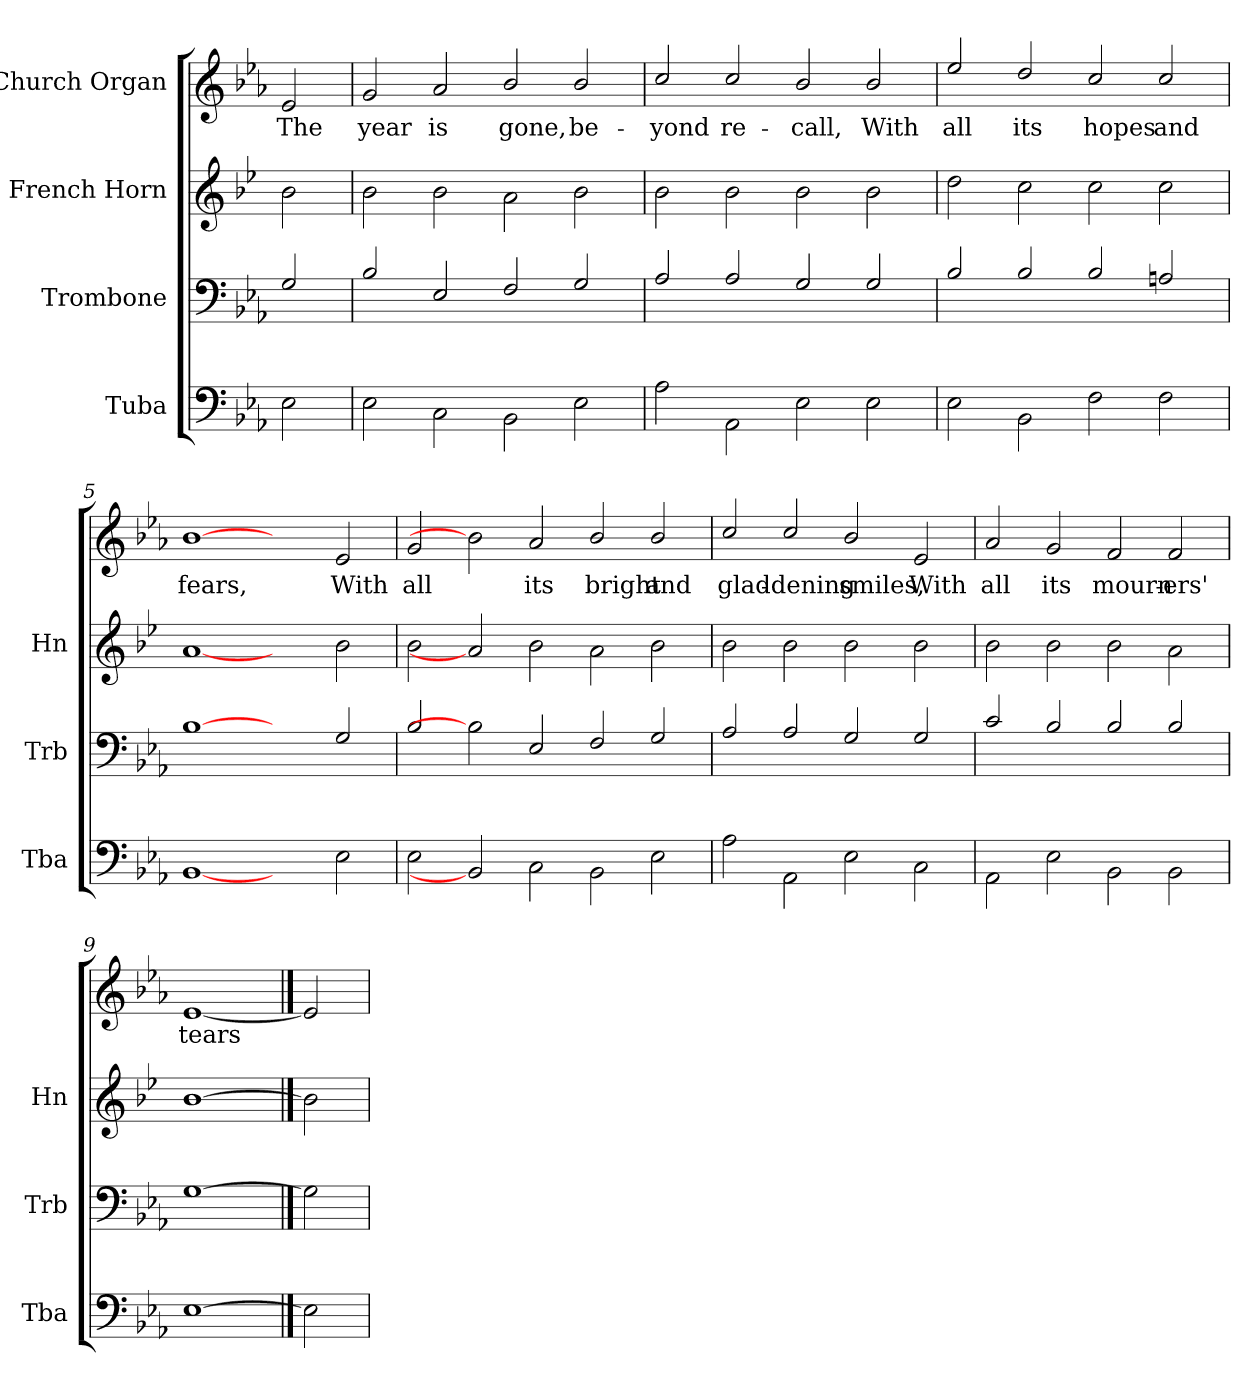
**kern	**kern	**kern	**kern	**text
*part4	*part3	*part2	*part1	*part1
*staff4	*staff3	*staff2	*staff1	*staff1
*I"Tuba	*I"Trombone	*I"French Horn	*I"Church Organ	*
*I'Tba	*I'Trb	*I'Hn	*	*
*clefF4	*clefF4	*clefG2	*clefG2	*
*	*	*ITrd4c7	*	*
*k[b-e-a-]	*k[b-e-a-]	*k[b-e-a-]	*k[b-e-a-]	*
=1	=1	=1	=1	=1
!	!	!	!	!LO:LY:b
2E-\	2G/	2e-\	2e-/	The
=2	=2	=2	=2	=2
!	!	!	!	!LO:LY:b
2E-\	2B-/	2e-\	2g/	year
!	!	!	!	!LO:LY:b
2C\	2E-/	2e-\	2a-/	is
!	!	!	!	!LO:LY:b
2BB-\	2F/	2d\	2b-/	gone,
!	!	!	!	!LO:LY:b
2E-\	2G/	2e-\	2b-/	be-
=3	=3	=3	=3	=3
!	!	!	!	!LO:LY:b
2A-\	2A-/	2e-\	2cc/	-yond
!	!	!	!	!LO:LY:b
2AA-\	2A-/	2e-\	2cc/	re-
!	!	!	!	!LO:LY:b
2E-\	2G/	2e-\	2b-/	-call,
!	!	!	!	!LO:LY:b
2E-\	2G/	2e-\	2b-/	With
=4	=4	=4	=4	=4
!	!	!	!	!LO:LY:b
2E-\	2B-/	2g\	2ee-/	all
!	!	!	!	!LO:LY:b
2BB-\	2B-/	2f\	2dd/	its
!	!	!	!	!LO:LY:b
2F\	2B-/	2f\	2cc/	hopes
!	!	!	!	!LO:LY:b
2F\	2An/	2f\	2cc/	and
=5	=5	=5	=5	=5
!	!	!	!	!LO:LY:b
[1BB-	[1B-	[1d	[1b-	fears,
2ryy	2ryy	2ryy	2ryy	.
!	!	!	!	!LO:LY:b
2E-\	2G/	2e-\	2e-/	With
!!LO:LB:g=z
=6	=6	=6	=6	=6
!	!	!	!	!LO:LY:b
2E-\	2B-/	2e-\	2g/	all
2BB-]	2B-]	2d]	2b-]	.
!	!	!	!	!LO:LY:b
2C\	2E-/	2e-\	2a-/	its
!	!	!	!	!LO:LY:b
2BB-\	2F/	2d\	2b-/	bright
!	!	!	!	!LO:LY:b
2E-\	2G/	2e-\	2b-/	and
=7	=7	=7	=7	=7
!	!	!	!	!LO:LY:b
2A-\	2A-/	2e-\	2cc/	glad-
!	!	!	!	!LO:LY:b
2AA-\	2A-/	2e-\	2cc/	-dening
!	!	!	!	!LO:LY:b
2E-\	2G/	2e-\	2b-/	smiles,
!	!	!	!	!LO:LY:b
2C\	2G/	2e-\	2e-/	With
=8	=8	=8	=8	=8
!	!	!	!	!LO:LY:b
2AA-\	2c/	2e-\	2a-/	all
!	!	!	!	!LO:LY:b
2E-\	2B-/	2e-\	2g/	its
!	!	!	!	!LO:LY:b
2BB-\	2B-/	2e-\	2f/	mourn-
!	!	!	!	!LO:LY:b
2BB-\	2B-/	2d\	2f/	-ers'
=9	=9	=9	=9	=9
!	!	!	!	!LO:LY:b
[1E-	[1G	[1e-	[1e-	tears
==10	==10	==10	==10	==10
2E-]	2G]	2e-]	2e-]	.
=	=	=	=	=
*-	*-	*-	*-	*-
